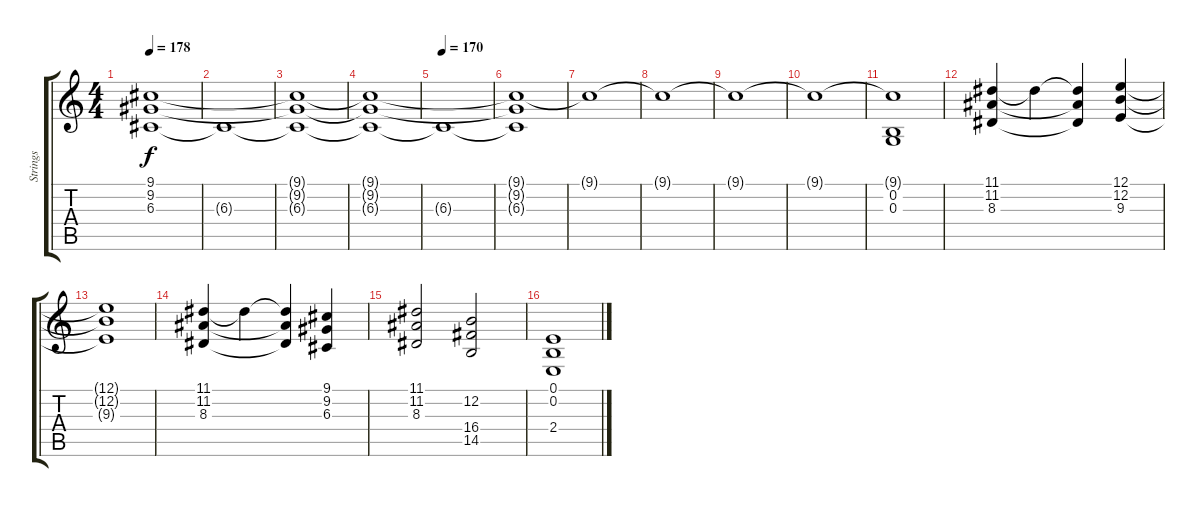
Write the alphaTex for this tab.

\track ("Strings" "Strings") {instrument stringensemble1}
\staff {score tabs}
\tuning (E4 B3 G3 D3 A2 E2) {hide}
\ts (4 4)
\tempo 178
\clef g2
\ks c
(9.1{t} 9.2{t} 6.3{t}).1{dy f} |
6.3{t}.1 |
(9.1{t} 9.2{t} 6.3{t}).1 |
(9.1{t} 9.2{t} 6.3{t}).1 |
\tempo 170
6.3{t}.1 |
(9.1{t} 9.2{t} 6.3{t}).1 |
9.1{t}.1 |
9.1{t}.1 |
9.1{t}.1 |
9.1{t}.1 |
(9.1{t} 0.2 0.3).1 |
(11.1 11.2 8.3).4 11.1{t}.4 (11.1{t} 11.2{t} 8.3{t}).4 (12.1 12.2 9.3).4 |
(12.1{t} 12.2{t} 9.3{t}).1 |
(11.1 11.2 8.3).4 11.1{t}.4 (11.1{t} 11.2{t} 8.3{t}).4 (9.1 9.2 6.3).4 |
(11.1 11.2 8.3).2 (12.2 16.4 14.5).2 |
(0.1 0.2 2.4).1
